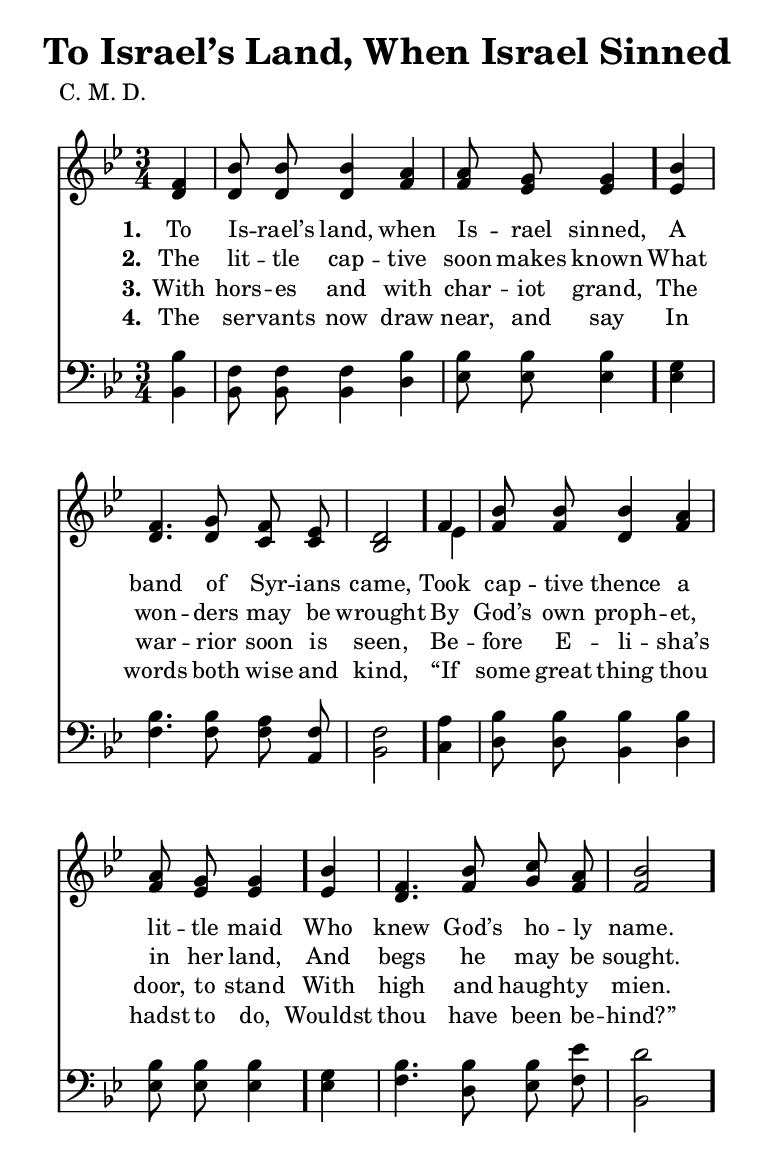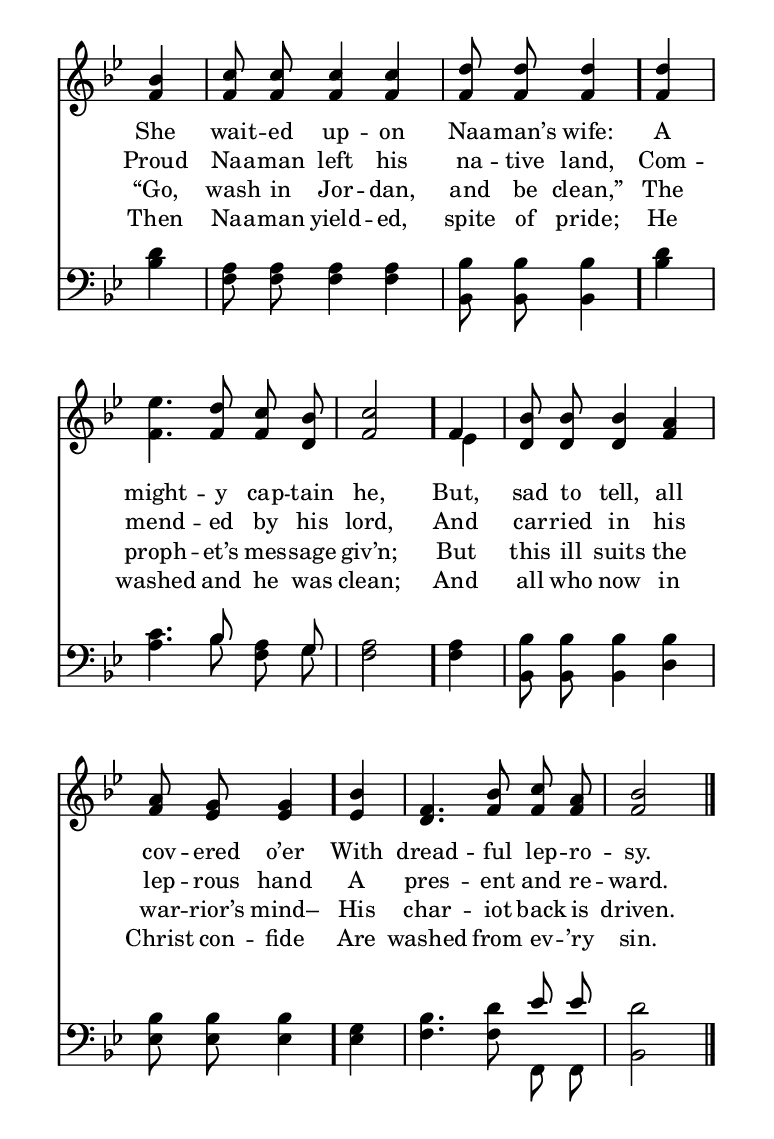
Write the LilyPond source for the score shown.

\include "common/global.ily"
\paper {
  \include "common/paper.ily"
}

\header{
  %children
  hymnnumber = "326"
  title = "To Israel’s Land, When Israel Sinned"
  tunename = "Wilson"
  meter = "C. M. D."
  poet = ""
  composer = ""
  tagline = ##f
}

global = {
  \include "common/overrides.ily"
  \override Staff.TimeSignature.style = #'numbered
  \time 3/4
  \override Score.MetronomeMark.transparent = ##t % hide all fermata changes too
  \tempo 4=80
  \key bes \major
  \partial 4
  \autoBeamOff
}

patternA = { c4 | c8 c c4 c | c8 c8 c4 }
patternB = { c4 | c4. c8 c c | c2 }

notesSoprano = {
\global
\relative c' {

  \changePitch \patternA { f | bes bes bes a | a g g }
  \changePitch \patternB { bes | f g f ees | d }
  \changePitch \patternA { f | bes bes bes a | a g g }
  \changePitch \patternB { bes | f bes c a | bes }

  \changePitch \patternA { bes | c c c c | d d d }
  \changePitch \patternB { d | ees d c bes | c }
  \changePitch \patternA { f, | bes bes bes a | a g g }
  \changePitch \patternB { bes | f bes c a | bes }

  \bar "|."

}
}

notesAlto = {
\global
\relative e' {

  \changePitch \patternA { d | d d d f | f ees ees }
  \changePitch \patternB { ees | d d c c | bes }
  \changePitch \patternA { ees | f f d f | f ees ees }
  \changePitch \patternB { ees | d f g f | f }

  \changePitch \patternA { f | f f f f | f f f }
  \changePitch \patternB { f | f f f d | f }
  \changePitch \patternA { ees | d d d f | f ees ees }
  \changePitch \patternB { ees | d f f f | f }

}
}

notesTenor = {
\global
\relative a {

  \changePitch \patternA { bes | f f f bes | bes bes bes }
  \changePitch \patternB { g | bes bes a f | f }
  \changePitch \patternA { a | bes bes bes bes | bes bes bes }
  \changePitch \patternB { g | bes bes bes ees | d }

  \changePitch \patternA { d | a a a a | bes bes bes }
  \changePitch \patternB { d | c bes a g | a }
  \changePitch \patternA { a | bes bes bes bes | bes bes bes }
  \changePitch \patternB { g | bes d ees ees | d }

}
}

notesBass = {
\global
\relative f, {

  \changePitch \patternA { bes | bes bes bes d | ees ees ees }
  \changePitch \patternB { ees | f f f a, | bes }
  \changePitch \patternA { c | d d bes d | ees ees ees }
  \changePitch \patternB { ees | f d ees f | bes, }

  \changePitch \patternA { bes' | f f f f | bes, bes bes }
  \changePitch \patternB { bes' | a bes f g | f }
  \changePitch \patternA { f | bes, bes bes d | ees ees ees }
  \changePitch \patternB { ees | f f f, f | bes }

}
}

wordsA = \lyricmode {
\set stanza = "1."

To Is -- rael’s land, when Is -- rael sinned, \bar "."
A band of Syr -- ians came, \bar "."
Took cap -- tive thence a lit -- tle maid \bar "."
Who knew God’s ho -- ly name. \bar "."
She wait -- ed up -- on Naa -- man’s wife: \bar "."
A might -- y cap -- tain he, \bar "."
But, sad to tell, all cov -- ered o’er \bar "."
With dread -- ful lep -- ro -- sy. \bar "."

}

wordsB = \lyricmode {
\set stanza = "2."

The lit -- tle cap -- tive soon makes known
What won -- ders may be wrought
By God’s own proph -- et, in her land,
And begs he may be sought.
Proud Naa -- man left his na -- tive land,
Com -- mend -- ed by his lord,
And car -- ried in his lep -- rous hand
A pres -- ent and re -- ward.

}

wordsC = \lyricmode {
\set stanza = "3."

With hors -- es and with char -- iot grand,
The war -- rior soon is seen,
Be -- fore E -- li -- sha’s door, to stand
With high and haught -- y mien.
“Go, wash in Jor -- dan, and be clean,”
The proph -- et’s mes -- sage giv’n;
But this ill suits the war -- rior’s mind–
His char -- iot back is driven.

}

wordsD = \lyricmode {
\set stanza = "4."

The ser -- vants now draw near, and say
In words both wise and kind,
“If some great thing thou hadst to do,
Wouldst thou have been be -- hind?”
Then Naa -- man yield -- ed, spite of pride;
He washed and he was clean;
And all who now in Christ con -- fide
Are washed from ev -- ’ry sin.

}

\score {
  \context ChoirStaff <<
    \context Staff = upper <<
      \set Staff.autoBeaming = ##f
      \set ChoirStaff.systemStartDelimiter = #'SystemStartBar
      \set ChoirStaff.printPartCombineTexts = ##f
      \partcombine #'(2 . 9) \notesSoprano \notesAlto
      \context NullVoice = sopranos { \voiceOne << \notesSoprano >> }
      \context Lyrics = one   \lyricsto sopranos \wordsA
      \context Lyrics = two   \lyricsto sopranos \wordsB
      \context Lyrics = three \lyricsto sopranos \wordsC
      \context Lyrics = four  \lyricsto sopranos \wordsD
    >>
    \context Staff = men <<
      \set Staff.autoBeaming = ##f
      \clef bass
      \set ChoirStaff.printPartCombineTexts = ##f
      \partcombine #'(2 . 9) \notesTenor \notesBass
    >>
  >>
  \layout {
    \include "common/layout.ily"
  }
  \midi{
    \include "common/midi.ily"
  }
}

\version "2.19.49"  % necessary for upgrading to future LilyPond versions.

% vi:set et ts=2 sw=2 ai nocindent syntax=lilypond:
